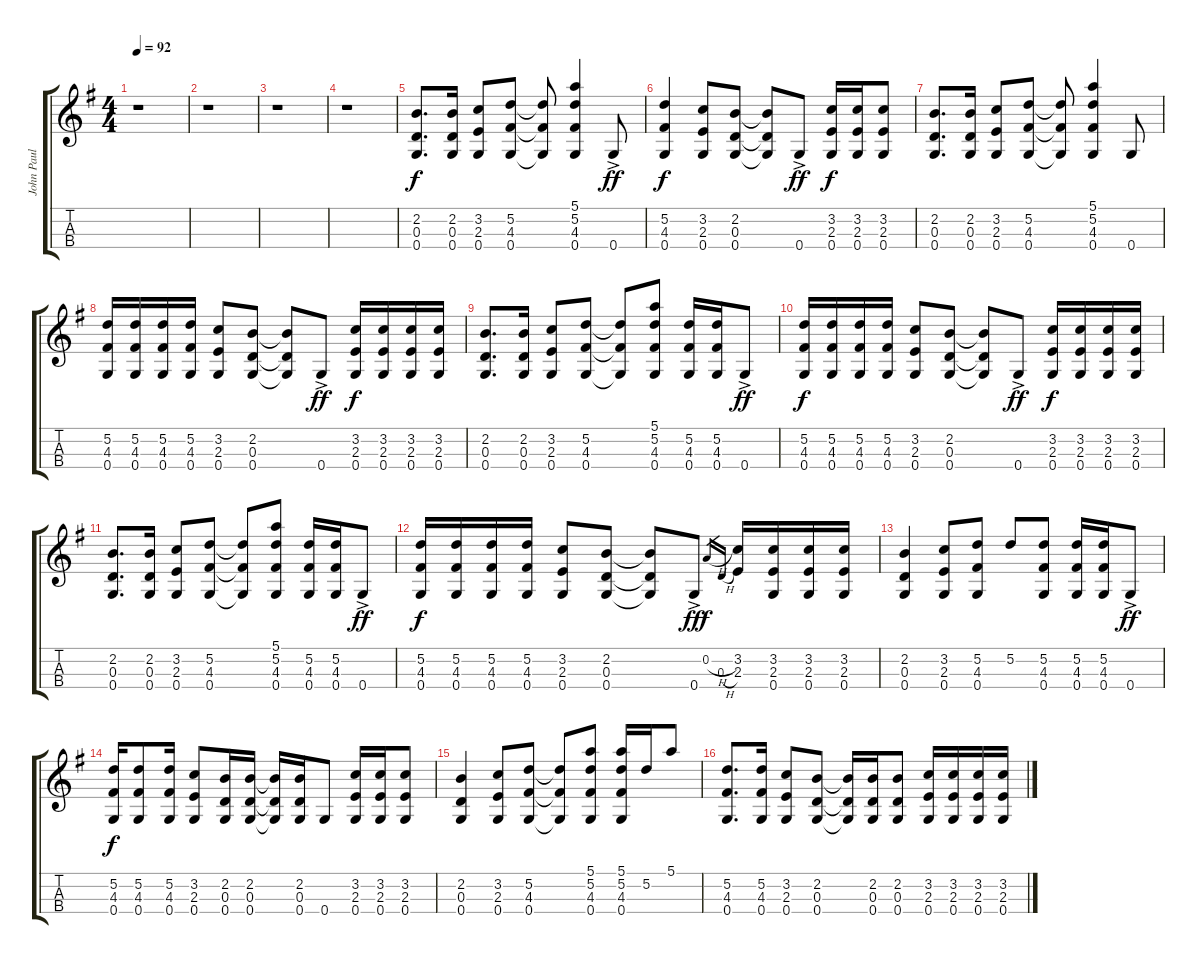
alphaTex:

\track ("John Paul Jones Mandolin" "John Paul ") {instrument banjo}
\staff {score tabs}
\tuning (E4 A3 D3 G2) {hide}
\displaytranspose 12
\ts (4 4)
\tempo 92
\clef g2
\ks g
r.1{dy f instrument banjo} |
r.1 |
r.1 |
r.1 |
(2.2 0.3 0.4).8{d} (2.2 0.3 0.4).16 (3.2 2.3 0.4).8 (5.2 4.3 0.4).8 (5.2{t} 4.3{t} 0.4{t}).8 (5.1 5.2 4.3 0.4).4 0.4{ac}.8{dy ff} |
(5.2 4.3 0.4).4{dy f} (3.2 2.3 0.4).8 (2.2 0.3 0.4).8 (2.2{t} 0.3{t} 0.4{t}).8 0.4{ac}.8{dy ff} (3.2 2.3 0.4).16{dy f} (3.2 2.3 0.4).16 (3.2 2.3 0.4).8 |
(2.2 0.3 0.4).8{d} (2.2 0.3 0.4).16 (3.2 2.3 0.4).8 (5.2 4.3 0.4).8 (5.2{t} 4.3{t} 0.4{t}).8 (5.1 5.2 4.3 0.4).4 0.4.8 |
(5.2 4.3 0.4).16 (5.2 4.3 0.4).16 (5.2 4.3 0.4).16 (5.2 4.3 0.4).16 (3.2 2.3 0.4).8 (2.2 0.3 0.4).8 (2.2{t} 0.3{t} 0.4{t}).8 0.4{ac}.8{dy ff} (3.2 2.3 0.4).16{dy f} (3.2 2.3 0.4).16 (3.2 2.3 0.4).16 (3.2 2.3 0.4).16 |
(2.2 0.3 0.4).8{d} (2.2 0.3 0.4).16 (3.2 2.3 0.4).8 (5.2 4.3 0.4).8 (5.2{t} 4.3{t} 0.4{t}).8 (5.1 5.2 4.3 0.4).8 (5.2 4.3 0.4).16 (5.2 4.3 0.4).16 0.4{ac}.8{dy ff} |
(5.2 4.3 0.4).16{dy f} (5.2 4.3 0.4).16 (5.2 4.3 0.4).16 (5.2 4.3 0.4).16 (3.2 2.3 0.4).8 (2.2 0.3 0.4).8 (2.2{t} 0.3{t} 0.4{t}).8 0.4{ac}.8{dy ff} (3.2 2.3 0.4).16{dy f} (3.2 2.3 0.4).16 (3.2 2.3 0.4).16 (3.2 2.3 0.4).16 |
(2.2 0.3 0.4).8{d} (2.2 0.3 0.4).16 (3.2 2.3 0.4).8 (5.2 4.3 0.4).8 (5.2{t} 4.3{t} 0.4{t}).8 (5.1 5.2 4.3 0.4).8 (5.2 4.3 0.4).16 (5.2 4.3 0.4).16 0.4{ac}.8{dy ff} |
(5.2 4.3 0.4).16{dy f} (5.2 4.3 0.4).16 (5.2 4.3 0.4).16 (5.2 4.3 0.4).16 (3.2 2.3 0.4).8 (2.2 0.3 0.4).8 (2.2{t} 0.3{t} 0.4{t}).8 0.4{ac}.8{dy ff} 0.2{h}.16{gr dy f} 0.3{h}.16{gr} (3.2 2.3).16 (3.2 2.3 0.4).16 (3.2 2.3 0.4).16 (3.2 2.3 0.4).16 |
(2.2 0.3 0.4).4 (3.2 2.3 0.4).8 (5.2 4.3 0.4).8 5.2.8 (5.2 4.3 0.4).8 (5.2 4.3 0.4).16 (5.2 4.3 0.4).16 0.4{ac}.8{dy ff} |
(5.2 4.3 0.4).16{dy f} (5.2 4.3 0.4).8 (5.2 4.3 0.4).16 (3.2 2.3 0.4).8 (2.2 0.3 0.4).16 (2.2 0.3 0.4).16 (2.2{t} 0.3{t} 0.4{t}).16 (2.2 0.3 0.4).16 0.4.8 (3.2 2.3 0.4).16 (3.2 2.3 0.4).16 (3.2 2.3 0.4).8 |
(2.2 0.3 0.4).4 (3.2 2.3 0.4).8 (5.2 4.3 0.4).8 (5.2{t} 4.3{t} 0.4{t}).8 (5.1 5.2 4.3 0.4).8 (5.1 5.2 4.3 0.4).16 5.2.16 5.1.8 |
(5.2 4.3 0.4).8{d} (5.2 4.3 0.4).16 (3.2 2.3 0.4).8 (2.2 0.3 0.4).8 (2.2{t} 0.3{t} 0.4{t}).16 (2.2 0.3 0.4).16 (2.2 0.3 0.4).8 (3.2 2.3 0.4).16 (3.2 2.3 0.4).16 (3.2 2.3 0.4).16 (3.2 2.3 0.4).16
